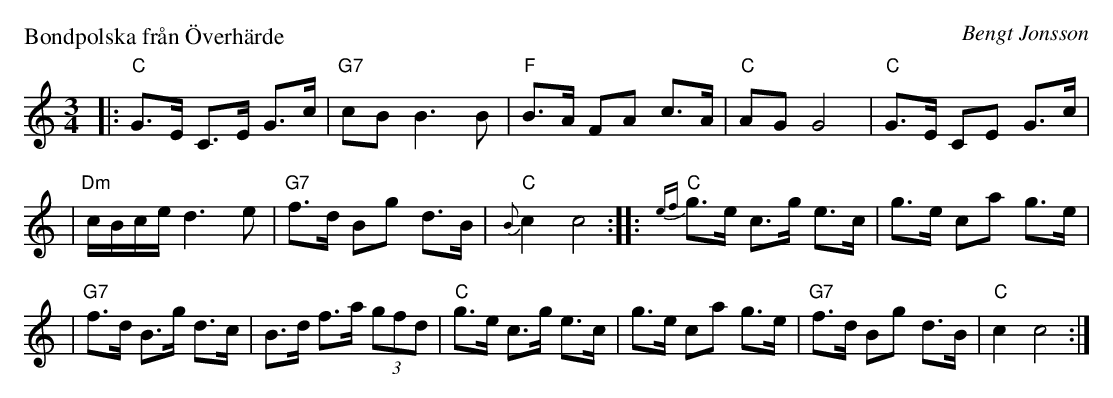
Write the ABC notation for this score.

X:1
P: Bondpolska fr\aan \"Overh\"arde
O: Bengt Jonsson
M: 3/4
L: 1/8
K: C
|: "C"G>E C>E G>c \
| "G7"cB B3 B \
| "F"B>A FA c>A \
| "C"AG G4 \
| "C"G>E CE G>c |
| "Dm"c/B/c/e/ d3 e \
| "G7"f>d Bg d>B \
| "C"{B}c2 c4 :|\
|: "C"{ef}g>e c>g e>c \
| g>e ca g>e |
| "G7"f>d B>g d>c \
| B>d f>a (3gfd \
| "C"g>e c>g e>c \
| g>e ca g>e \
| "G7"f>d Bg d>B \
| "C"c2 c4 :|
